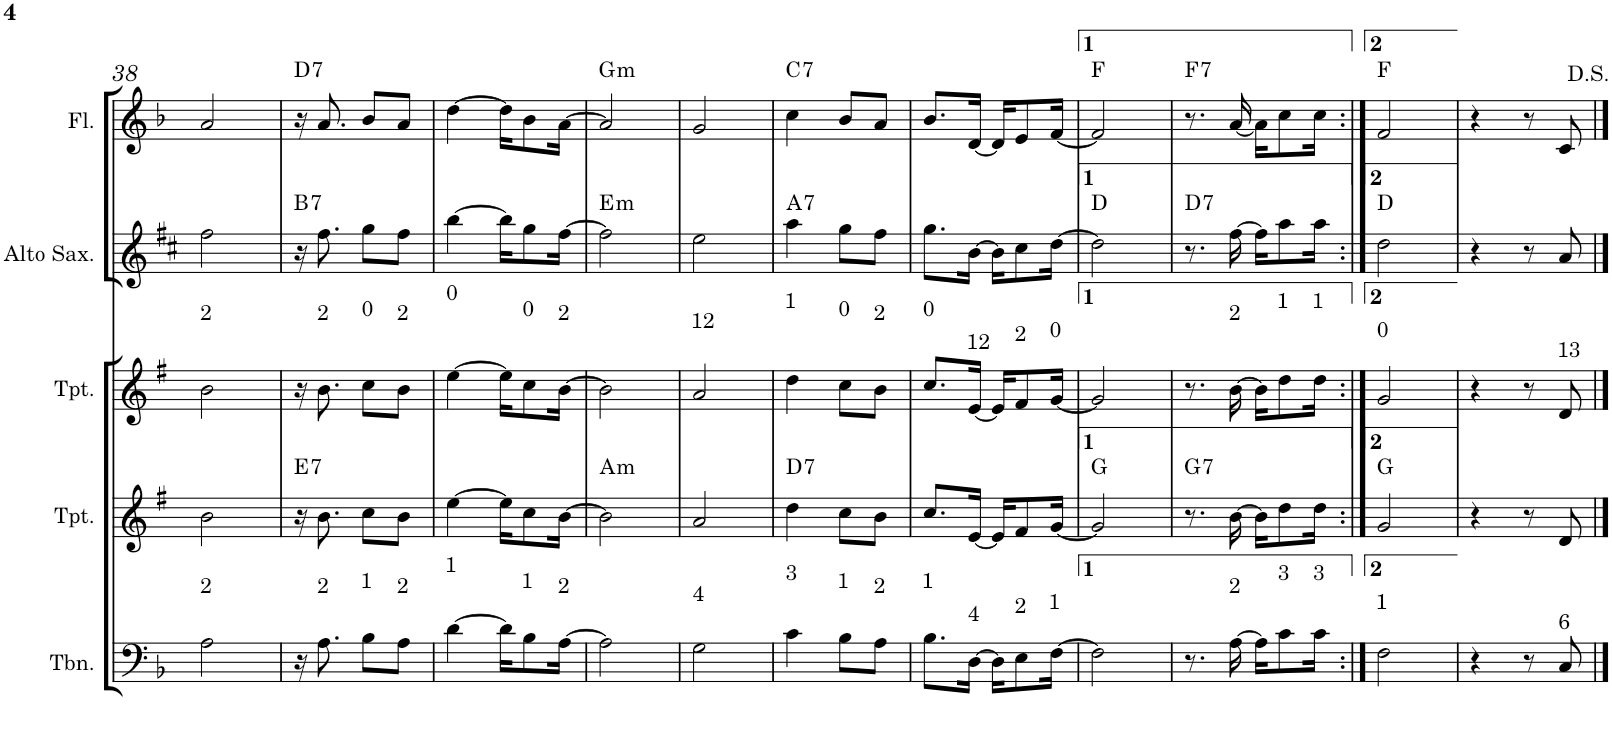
**kern	**kern	**harte	**kern	**kern	**harte	**kern	**harte
*part5	*part4	*part4	*part3	*part2	*part2	*part1	*part1
*staff5	*staff4	*	*staff3	*staff2	*	*staff1	*
*I"C clavF	*I"Bb	*	*I"Bb - Pirata	*I"Eb	*	*I"C clavG	*
!!LO:PB:g=z
*clefF4	*clefG2	*	*clefG2	*clefG2	*	*clefG2	*
*	*Trd1c2	*	*Trd1c2	*Trd5c9	*	*	*
*k[b-]	*k[f#]	*	*k[f#]	*k[f#c#]	*	*k[b-]	*
*F:	*G:	*	*G:	*D:	*	*F:	*
*M2/4	*M2/4	*	*M2/4	*M2/4	*	*M2/4	*
=38	=38	=38	=38	=38	=38	=38	=38
!	!	!	!LO:TX:a:t=2	!	!	!	!
!LO:TX:a:t=2	!	!	!	!	!	!	!
2A\	2b\	.	2b\	2ff#\	.	2a/	.
=39	=39	=39	=39	=39	=39	=39	=39
!	!	!LO:H:kt=7	!	!	!LO:H:kt=7	!	!LO:H:kt=7
16r	16r	E:7	16r	16r	B:7	16r	D:7
!	!	!	!LO:TX:a:t=2	!	!	!	!
!LO:TX:a:t=2	!	!	!	!	!	!	!
8.A\	8.b\	.	8.b\	8.ff#\	.	8.a/	.
!	!	!	!LO:TX:a:t=0	!	!	!	!
!LO:TX:a:t=1	!	!	!	!	!	!	!
8B-\L	8cc\L	.	8cc\L	8gg\L	.	8b-/L	.
!	!	!	!LO:TX:a:t=2	!	!	!	!
!LO:TX:a:t=2	!	!	!	!	!	!	!
8A\J	8b\J	.	8b\J	8ff#\J	.	8a/J	.
=40	=40	=40	=40	=40	=40	=40	=40
!	!	!	!LO:TX:a:t=0	!	!	!	!
!LO:TX:a:t=1	!	!	!	!	!	!	!
[>4d\	[>4ee\	.	[>4ee\	[>4bb\	.	[>4dd\	.
16d\KL]	16ee\KL]	.	16ee\KL]	16bb\KL]	.	16dd\KL]	.
!	!	!	!LO:TX:a:t=0	!	!	!	!
!LO:TX:a:t=1	!	!	!	!	!	!	!
8B-\	8cc\	.	8cc\	8gg\	.	8b-\	.
!	!	!	!LO:TX:a:t=2	!	!	!	!
!LO:TX:a:t=2	!	!	!	!	!	!	!
[>16A\Jk	[>16b\Jk	.	[>16b\Jk	[>16ff#\Jk	.	[>16a\Jk	.
=41	=41	=41	=41	=41	=41	=41	=41
!	!	!LO:H:kt=m	!	!	!LO:H:kt=m	!	!LO:H:kt=m
2A\]	2b\]	A:min	2b\]	2ff#\]	E:min	2a/]	G:min
=42	=42	=42	=42	=42	=42	=42	=42
!	!	!	!LO:TX:a:t=12	!	!	!	!
!LO:TX:a:t=4	!	!	!	!	!	!	!
2G\	2a/	.	2a/	2ee\	.	2g/	.
=43	=43	=43	=43	=43	=43	=43	=43
!	!	!	!LO:TX:a:t=1	!	!	!	!
!LO:TX:a:t=3	!	!LO:H:kt=7	!	!	!LO:H:kt=7	!	!LO:H:kt=7
4c\	4dd\	D:7	4dd\	4aa\	A:7	4cc\	C:7
!	!	!	!LO:TX:a:t=0	!	!	!	!
!LO:TX:a:t=1	!	!	!	!	!	!	!
8B-\L	8cc\L	.	8cc\L	8gg\L	.	8b-/L	.
!	!	!	!LO:TX:a:t=2	!	!	!	!
!LO:TX:a:t=2	!	!	!	!	!	!	!
8A\J	8b\J	.	8b\J	8ff#\J	.	8a/J	.
=44	=44	=44	=44	=44	=44	=44	=44
!	!	!	!LO:TX:a:t=0	!	!	!	!
!LO:TX:a:t=1	!	!	!	!	!	!	!
8.B-\L	8.cc/L	.	8.cc/L	8.gg\L	.	8.b-/L	.
!	!	!	!LO:TX:a:t=12	!	!	!	!
!LO:TX:a:t=4	!	!	!	!	!	!	!
[>16D\Jk	[<16e/Jk	.	[<16e/Jk	[>16b\Jk	.	[<16d/Jk	.
16D\KL]	16e/KL]	.	16e/KL]	16b\KL]	.	16d/KL]	.
!	!	!	!LO:TX:a:t=2	!	!	!	!
!LO:TX:a:t=2	!	!	!	!	!	!	!
8E\	8f#/	.	8f#/	8cc#\	.	8e/	.
!	!	!	!LO:TX:a:t=0	!	!	!	!
!LO:TX:a:t=1	!	!	!	!	!	!	!
[>16F\Jk	[<16g/Jk	.	[<16g/Jk	[>16dd\Jk	.	[<16f/Jk	.
=45	=45	=45	=45	=45	=45	=45	=45
2F\]	2g/]	G:maj	2g/]	2dd\]	D:maj	2f/]	F:maj
=46	=46	=46	=46	=46	=46	=46	=46
!	!	!LO:H:kt=7	!	!	!LO:H:kt=7	!	!LO:H:kt=7
8.r	8.r	G:7	8.r	8.r	D:7	8.r	F:7
!	!	!	!LO:TX:a:t=2	!	!	!	!
!LO:TX:a:t=2	!	!	!	!	!	!	!
[>16A\	[>16b\	.	[>16b\	[>16ff#\	.	[<16a/	.
16A\KL]	16b\KL]	.	16b\KL]	16ff#\KL]	.	16a\KL]	.
!	!	!	!LO:TX:a:t=1	!	!	!	!
!LO:TX:a:t=3	!	!	!	!	!	!	!
8c\	8dd\	.	8dd\	8aa\	.	8cc\	.
!	!	!	!LO:TX:a:t=1	!	!	!	!
!LO:TX:a:t=3	!	!	!	!	!	!	!
16c\Jk	16dd\Jk	.	16dd\Jk	16aa\Jk	.	16cc\Jk	.
=47:|!	=47:|!	=47:|!	=47:|!	=47:|!	=47:|!	=47:|!	=47:|!
!	!	!	!LO:TX:a:t=0	!	!	!	!
!LO:TX:a:t=1	!	!	!	!	!	!	!
2F\	2g/	G:maj	2g/	2dd\	D:maj	2f/	F:maj
=48	=48	=48	=48	=48	=48	=48	=48
4r	4r	.	4r	4r	.	4r	.
8r	8r	.	8r	8r	.	8r	.
!	!	!	!LO:TX:a:t=13	!	!	!	!
!LO:TX:a:t=6	!	!	!	!	!	!	!
8C/	8d/	.	8d/	8a/	.	8c/	.
==	==	==	==	==	==	==	==
*-	*-	*-	*-	*-	*-	*-	*-
